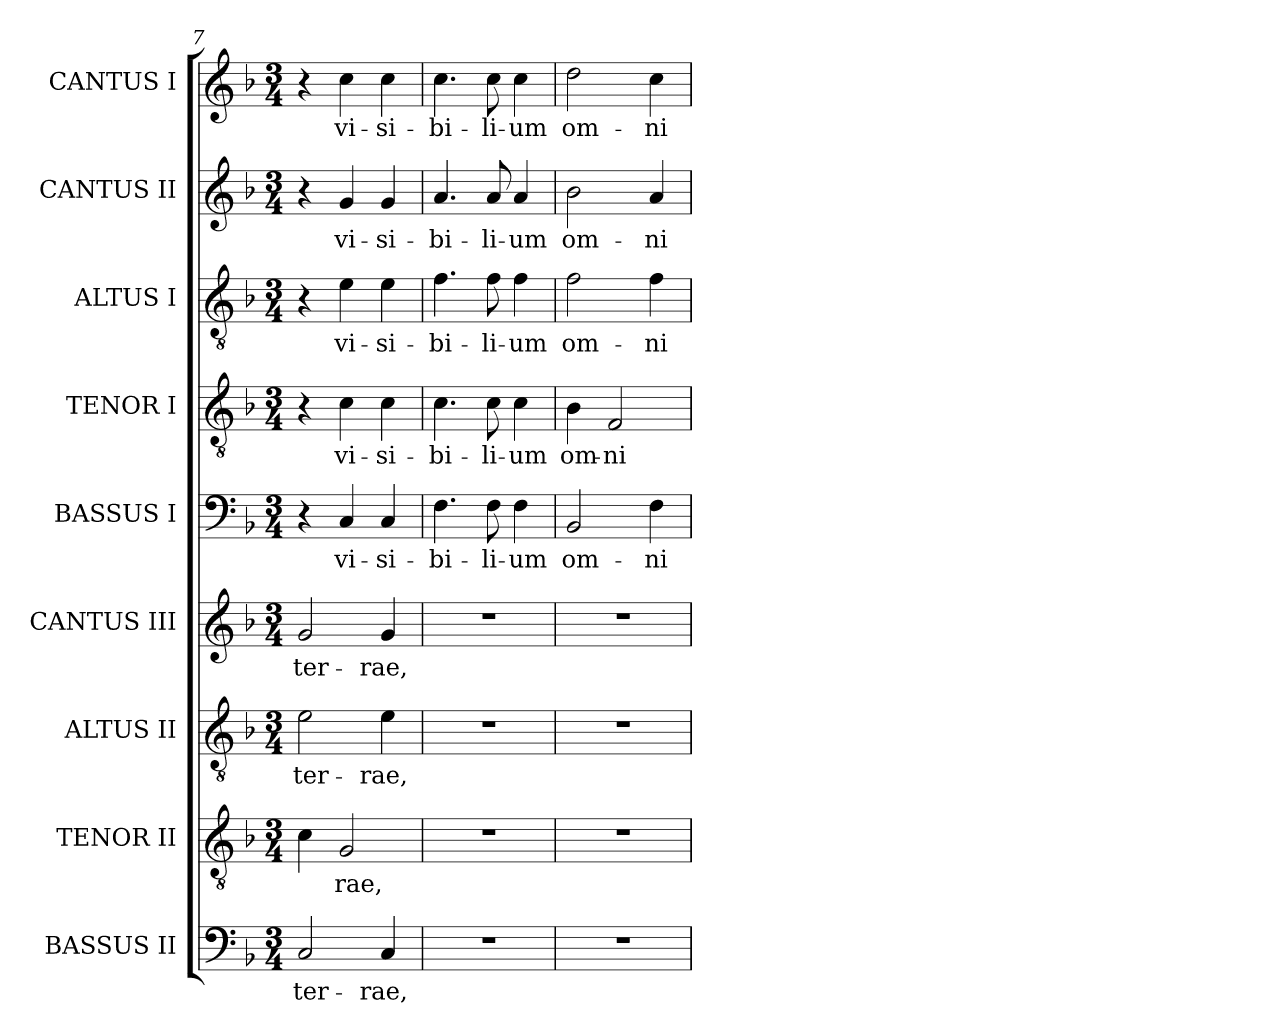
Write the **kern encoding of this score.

**kern	**text	**kern	**text	**kern	**text	**kern	**text	**kern	**text	**kern	**text	**kern	**text	**kern	**text	**kern	**text
*part9	*part9	*part8	*part8	*part7	*part7	*part6	*part6	*part5	*part5	*part4	*part4	*part3	*part3	*part2	*part2	*part1	*part1
*staff9	*staff9	*staff8	*staff8	*staff7	*staff7	*staff6	*staff6	*staff5	*staff5	*staff4	*staff4	*staff3	*staff3	*staff2	*staff2	*staff1	*staff1
*I"BASSUS II	*	*I"TENOR II	*	*I"ALTUS II	*	*I"CANTUS III	*	*I"BASSUS I	*	*I"TENOR I	*	*I"ALTUS I	*	*I"CANTUS II	*	*I"CANTUS I	*
*I'B. II	*	*I'T. II	*	*I'A. II	*	*I'C. III	*	*I'B. I	*	*I'T. I	*	*I'A. I	*	*I'C. II	*	*I'C. I	*
*clefF4	*	*clefGv2	*	*clefGv2	*	*clefG2	*	*clefF4	*	*clefGv2	*	*clefGv2	*	*clefG2	*	*clefG2	*
*	*	*ITrd7c12	*	*ITrd7c12	*	*	*	*	*	*ITrd7c12	*	*ITrd7c12	*	*	*	*	*
*k[b-]	*	*k[b-]	*	*k[b-]	*	*k[b-]	*	*k[b-]	*	*k[b-]	*	*k[b-]	*	*k[b-]	*	*k[b-]	*
*F:	*	*F:	*	*F:	*	*F:	*	*F:	*	*F:	*	*F:	*	*F:	*	*F:	*
*M3/4	*	*M3/4	*	*M3/4	*	*M3/4	*	*M3/4	*	*M3/4	*	*M3/4	*	*M3/4	*	*M3/4	*
=7	=7	=7	=7	=7	=7	=7	=7	=7	=7	=7	=7	=7	=7	=7	=7	=7	=7
!	!LO:LY:b:color=#000000	!	!	!	!	!	!	!	!	!	!	!	!	!	!	!	!
!	!	!	!	!	!LO:LY:b:color=#000000	!	!	!	!	!	!	!	!	!	!	!	!
!	!	!	!	!	!	!	!LO:LY:b:color=#000000	!	!	!	!	!	!	!	!	!	!
2Ci/	ter-	4Ci\	.	2Ei\	ter-	2gi/	ter-	4r	.	4r	.	4r	.	4r	.	4r	.
!	!	!	!LO:LY:b:color=#000000	!	!	!	!	!	!	!	!	!	!	!	!	!	!
!	!	!	!	!	!	!	!	!	!LO:LY:b:color=#000000	!	!	!	!	!	!	!	!
!	!	!	!	!	!	!	!	!	!	!	!LO:LY:b:color=#000000	!	!	!	!	!	!
!	!	!	!	!	!	!	!	!	!	!	!	!	!LO:LY:b:color=#000000	!	!	!	!
!	!	!	!	!	!	!	!	!	!	!	!	!	!	!	!LO:LY:b:color=#000000	!	!
!	!	!	!	!	!	!	!	!	!	!	!	!	!	!	!	!	!LO:LY:b:color=#000000
.	.	2GGi/	-rae,	.	.	.	.	4Ci/	vi-	4Ci\	vi-	4Ei\	vi-	4gi/	vi-	4cci\	vi-
!	!LO:LY:b:color=#000000	!	!	!	!	!	!	!	!	!	!	!	!	!	!	!	!
!	!	!	!	!	!LO:LY:b:color=#000000	!	!	!	!	!	!	!	!	!	!	!	!
!	!	!	!	!	!	!	!LO:LY:b:color=#000000	!	!	!	!	!	!	!	!	!	!
!	!	!	!	!	!	!	!	!	!LO:LY:b:color=#000000	!	!	!	!	!	!	!	!
!	!	!	!	!	!	!	!	!	!	!	!LO:LY:b:color=#000000	!	!	!	!	!	!
!	!	!	!	!	!	!	!	!	!	!	!	!	!LO:LY:b:color=#000000	!	!	!	!
!	!	!	!	!	!	!	!	!	!	!	!	!	!	!	!LO:LY:b:color=#000000	!	!
!	!	!	!	!	!	!	!	!	!	!	!	!	!	!	!	!	!LO:LY:b:color=#000000
4Ci/	-rae,	.	.	4Ei\	-rae,	4gi/	-rae,	4Ci/	-si-	4Ci\	-si-	4Ei\	-si-	4gi/	-si-	4cci\	-si-
=8	=8	=8	=8	=8	=8	=8	=8	=8	=8	=8	=8	=8	=8	=8	=8	=8	=8
!LO:N:vis=1	!	!LO:N:vis=1	!	!LO:N:vis=1	!	!LO:N:vis=1	!	!	!	!	!	!	!	!	!	!	!
!	!	!	!	!	!	!	!	!	!LO:LY:b:color=#000000	!	!	!	!	!	!	!	!
!	!	!	!	!	!	!	!	!	!	!	!LO:LY:b:color=#000000	!	!	!	!	!	!
!	!	!	!	!	!	!	!	!	!	!	!	!	!LO:LY:b:color=#000000	!	!	!	!
!	!	!	!	!	!	!	!	!	!	!	!	!	!	!	!LO:LY:b:color=#000000	!	!
!	!	!	!	!	!	!	!	!	!	!	!	!	!	!	!	!	!LO:LY:b:color=#000000
2.r	.	2.r	.	2.r	.	2.r	.	4.Fi\	-bi-	4.Ci\	-bi-	4.Fi\	-bi-	4.ai/	-bi-	4.cci\	-bi-
!	!	!	!	!	!	!	!	!	!LO:LY:b:color=#000000	!	!	!	!	!	!	!	!
!	!	!	!	!	!	!	!	!	!	!	!LO:LY:b:color=#000000	!	!	!	!	!	!
!	!	!	!	!	!	!	!	!	!	!	!	!	!LO:LY:b:color=#000000	!	!	!	!
!	!	!	!	!	!	!	!	!	!	!	!	!	!	!	!LO:LY:b:color=#000000	!	!
!	!	!	!	!	!	!	!	!	!	!	!	!	!	!	!	!	!LO:LY:b:color=#000000
.	.	.	.	.	.	.	.	8Fi\	-li-	8Ci\	-li-	8Fi\	-li-	8ai/	-li-	8cci\	-li-
!	!	!	!	!	!	!	!	!	!LO:LY:b:color=#000000	!	!	!	!	!	!	!	!
!	!	!	!	!	!	!	!	!	!	!	!LO:LY:b:color=#000000	!	!	!	!	!	!
!	!	!	!	!	!	!	!	!	!	!	!	!	!LO:LY:b:color=#000000	!	!	!	!
!	!	!	!	!	!	!	!	!	!	!	!	!	!	!	!LO:LY:b:color=#000000	!	!
!	!	!	!	!	!	!	!	!	!	!	!	!	!	!	!	!	!LO:LY:b:color=#000000
.	.	.	.	.	.	.	.	4Fi\	-um	4Ci\	-um	4Fi\	-um	4ai/	-um	4cci\	-um
!!LO:PB:g=z
=9	=9	=9	=9	=9	=9	=9	=9	=9	=9	=9	=9	=9	=9	=9	=9	=9	=9
!LO:N:vis=1	!	!LO:N:vis=1	!	!LO:N:vis=1	!	!LO:N:vis=1	!	!	!	!	!	!	!	!	!	!	!
!	!	!	!	!	!	!	!	!	!LO:LY:b:color=#000000	!	!	!	!	!	!	!	!
!	!	!	!	!	!	!	!	!	!	!	!LO:LY:b:color=#000000	!	!	!	!	!	!
!	!	!	!	!	!	!	!	!	!	!	!	!	!LO:LY:b:color=#000000	!	!	!	!
!	!	!	!	!	!	!	!	!	!	!	!	!	!	!	!LO:LY:b:color=#000000	!	!
!	!	!	!	!	!	!	!	!	!	!	!	!	!	!	!	!	!LO:LY:b:color=#000000
2.r	.	2.r	.	2.r	.	2.r	.	2BB-i/	om-	4BB-i\	om-	2Fi\	om-	2b-i\	om-	2ddi\	om-
!	!	!	!	!	!	!	!	!	!	!	!LO:LY:b:color=#000000	!	!	!	!	!	!
.	.	.	.	.	.	.	.	.	.	2FFi/	-ni-	.	.	.	.	.	.
!	!	!	!	!	!	!	!	!	!LO:LY:b:color=#000000	!	!	!	!	!	!	!	!
!	!	!	!	!	!	!	!	!	!	!	!	!	!LO:LY:b:color=#000000	!	!	!	!
!	!	!	!	!	!	!	!	!	!	!	!	!	!	!	!LO:LY:b:color=#000000	!	!
!	!	!	!	!	!	!	!	!	!	!	!	!	!	!	!	!	!LO:LY:b:color=#000000
.	.	.	.	.	.	.	.	4Fi\	-ni-	.	.	4Fi\	-ni-	4ai/	-ni-	4cci\	-ni-
=	=	=	=	=	=	=	=	=	=	=	=	=	=	=	=	=	=
*-	*-	*-	*-	*-	*-	*-	*-	*-	*-	*-	*-	*-	*-	*-	*-	*-	*-
